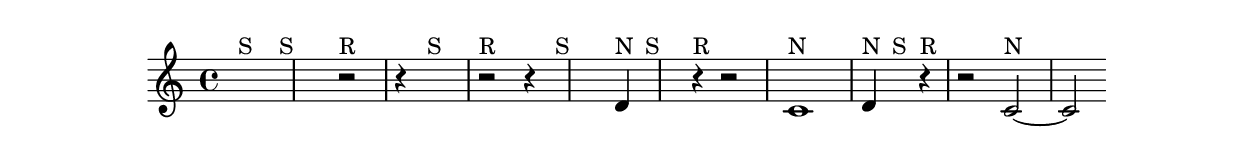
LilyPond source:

\version "2.19.82"
\language "english"

\header {
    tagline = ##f
}

\layout {}

\paper {}

\score {
    {
        \accidentalStyle modern-cautionary
        s2
        ^ \markup { S }
        s4
        s4
        ^ \markup { S }
        s2
        r2
        ^ \markup { R }
        r4
        s4
        ^ \markup { S }
        s2
        r2
        ^ \markup { R }
        r4
        s4
        ^ \markup { S }
        s2
        d'4
        ^ \markup { N }
        s4
        ^ \markup { S }
        s4
        r4
        ^ \markup { R }
        r2
        c'1
        ^ \markup { N }
        d'4
        ^ \markup { N }
        s4
        ^ \markup { S }
        s4
        r4
        ^ \markup { R }
        r2
        c'2
        ^ \markup { N }
        ~
        c'2
    }
}